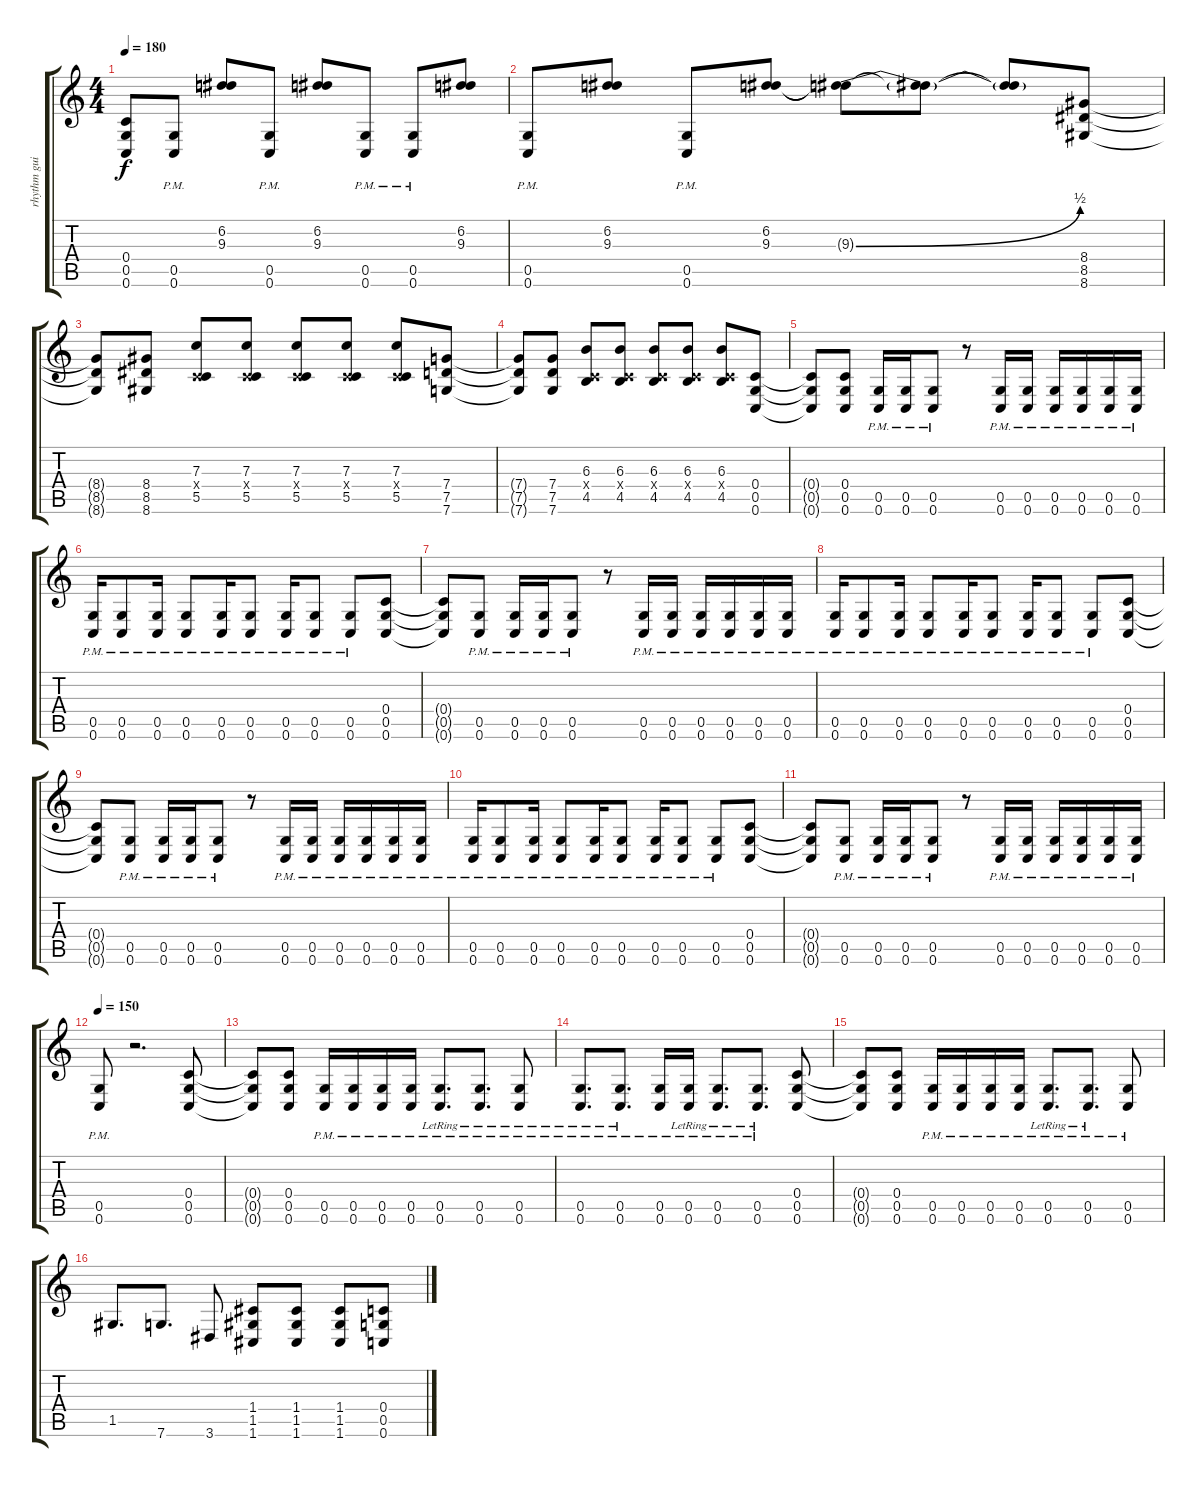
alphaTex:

\track ("rhythm guitar" "rhythm gui") {instrument distortionguitar}
\staff {score tabs}
\tuning (D4 A3 F3 C3 G2 C2) {hide}
\ts (4 4)
\tempo 180
\clef g2
\ks c
(0.4{t} 0.5{t} 0.6{t}).8{dy f} (0.5{pm} 0.6{pm}).8 (6.2 9.3).8 (0.5{pm} 0.6{pm}).8 (6.2 9.3).8 (0.5{pm} 0.6{pm}).8 (0.5{pm} 0.6{pm}).8 (6.2 9.3).8 |
(0.5{pm} 0.6{pm}).8 (6.2 9.3).8 (0.5{pm} 0.6{pm}).8 (6.2 9.3).8 (6.2{t} 9.3{be (bend 0 0 60 2) t}).8 (6.2{t} 9.3{t}).8 (6.2{t} 9.3{t}).8 (8.4 8.5 8.6).8 |
(8.4{t} 8.5{t} 8.6{t}).8 (8.4 8.5 8.6).8 (7.3 0.4{x} 5.5).8 (7.3 0.4{x} 5.5).8 (7.3 0.4{x} 5.5).8 (7.3 0.4{x} 5.5).8 (7.3 0.4{x} 5.5).8 (7.4 7.5 7.6).8 |
(7.4{t} 7.5{t} 7.6{t}).8 (7.4 7.5 7.6).8 (6.3 0.4{x} 4.5).8 (6.3 0.4{x} 4.5).8 (6.3 0.4{x} 4.5).8 (6.3 0.4{x} 4.5).8 (6.3 0.4{x} 4.5).8 (0.4 0.5 0.6).8 |
(0.4{t} 0.5{t} 0.6{t}).8 (0.4 0.5 0.6).8 (0.5{pm} 0.6{pm}).16 (0.5{pm} 0.6{pm}).16 (0.5{pm} 0.6{pm}).8 r.8 (0.5{pm} 0.6{pm}).16 (0.5{pm} 0.6{pm}).16 (0.5{pm} 0.6{pm}).16 (0.5{pm} 0.6{pm}).16 (0.5{pm} 0.6{pm}).16 (0.5{pm} 0.6{pm}).16 |
(0.5{pm} 0.6{pm}).16 (0.5{pm} 0.6{pm}).8 (0.5{pm} 0.6{pm}).16 (0.5{pm} 0.6{pm}).8 (0.5{pm} 0.6{pm}).16 (0.5{pm} 0.6{pm}).8 (0.5{pm} 0.6{pm}).16 (0.5{pm} 0.6{pm}).8 (0.5{pm} 0.6{pm}).8 (0.4 0.5 0.6).8 |
(0.4{t} 0.5{t} 0.6{t}).8 (0.5{pm} 0.6{pm}).8 (0.5{pm} 0.6{pm}).16 (0.5{pm} 0.6{pm}).16 (0.5{pm} 0.6{pm}).8 r.8 (0.5{pm} 0.6{pm}).16 (0.5{pm} 0.6{pm}).16 (0.5{pm} 0.6{pm}).16 (0.5{pm} 0.6{pm}).16 (0.5{pm} 0.6{pm}).16 (0.5{pm} 0.6{pm}).16 |
(0.5{pm} 0.6{pm}).16 (0.5{pm} 0.6{pm}).8 (0.5{pm} 0.6{pm}).16 (0.5{pm} 0.6{pm}).8 (0.5{pm} 0.6{pm}).16 (0.5{pm} 0.6{pm}).8 (0.5{pm} 0.6{pm}).16 (0.5{pm} 0.6{pm}).8 (0.5{pm} 0.6{pm}).8 (0.4 0.5 0.6).8 |
(0.4{t} 0.5{t} 0.6{t}).8 (0.5{pm} 0.6{pm}).8 (0.5{pm} 0.6{pm}).16 (0.5{pm} 0.6{pm}).16 (0.5{pm} 0.6{pm}).8 r.8 (0.5{pm} 0.6{pm}).16 (0.5{pm} 0.6{pm}).16 (0.5{pm} 0.6{pm}).16 (0.5{pm} 0.6{pm}).16 (0.5{pm} 0.6{pm}).16 (0.5{pm} 0.6{pm}).16 |
(0.5{pm} 0.6{pm}).16 (0.5{pm} 0.6{pm}).8 (0.5{pm} 0.6{pm}).16 (0.5{pm} 0.6{pm}).8 (0.5{pm} 0.6{pm}).16 (0.5{pm} 0.6{pm}).8 (0.5{pm} 0.6{pm}).16 (0.5{pm} 0.6{pm}).8 (0.5{pm} 0.6{pm}).8 (0.4 0.5 0.6).8 |
(0.4{t} 0.5{t} 0.6{t}).8 (0.5{pm} 0.6{pm}).8 (0.5{pm} 0.6{pm}).16 (0.5{pm} 0.6{pm}).16 (0.5{pm} 0.6{pm}).8 r.8 (0.5{pm} 0.6{pm}).16 (0.5{pm} 0.6{pm}).16 (0.5{pm} 0.6{pm}).16 (0.5{pm} 0.6{pm}).16 (0.5{pm} 0.6{pm}).16 (0.5{pm} 0.6{pm}).16 |
\tempo 150
(0.5{pm} 0.6{pm}).8 r.2{d} (0.4 0.5 0.6).8 |
(0.4{t} 0.5{t} 0.6{t}).8 (0.4 0.5 0.6).8 (0.5{pm} 0.6{pm}).16 (0.5{pm} 0.6{pm}).16 (0.5{pm} 0.6{pm}).16 (0.5{pm} 0.6{pm}).16 (0.5{pm lr} 0.6{pm lr}).8{d} (0.5{pm lr} 0.6{pm lr}).8{d} (0.5{pm lr} 0.6{pm lr}).8 |
(0.5{pm lr} 0.6{pm lr}).8{d} (0.5{pm lr} 0.6{pm lr}).8{d} (0.5{pm} 0.6{pm}).16 (0.5{pm lr} 0.6{pm lr}).16 (0.5{pm lr} 0.6{pm lr}).8{d} (0.5{pm lr} 0.6{pm lr}).8{d} (0.4 0.5 0.6).8 |
(0.4{t} 0.5{t} 0.6{t}).8 (0.4 0.5 0.6).8 (0.5{pm} 0.6{pm}).16 (0.5{pm} 0.6{pm}).16 (0.5{pm} 0.6{pm}).16 (0.5{pm} 0.6{pm}).16 (0.5{pm lr} 0.6{pm lr}).8{d} (0.5{pm lr} 0.6{pm lr}).8{d} (0.5{pm} 0.6{pm}).8 |
1.5.8{d} 7.6.8{d} 3.6.8 (1.4 1.5 1.6).8 (1.4 1.5 1.6).8 (1.4 1.5 1.6).8 (0.4 0.5 0.6).8
